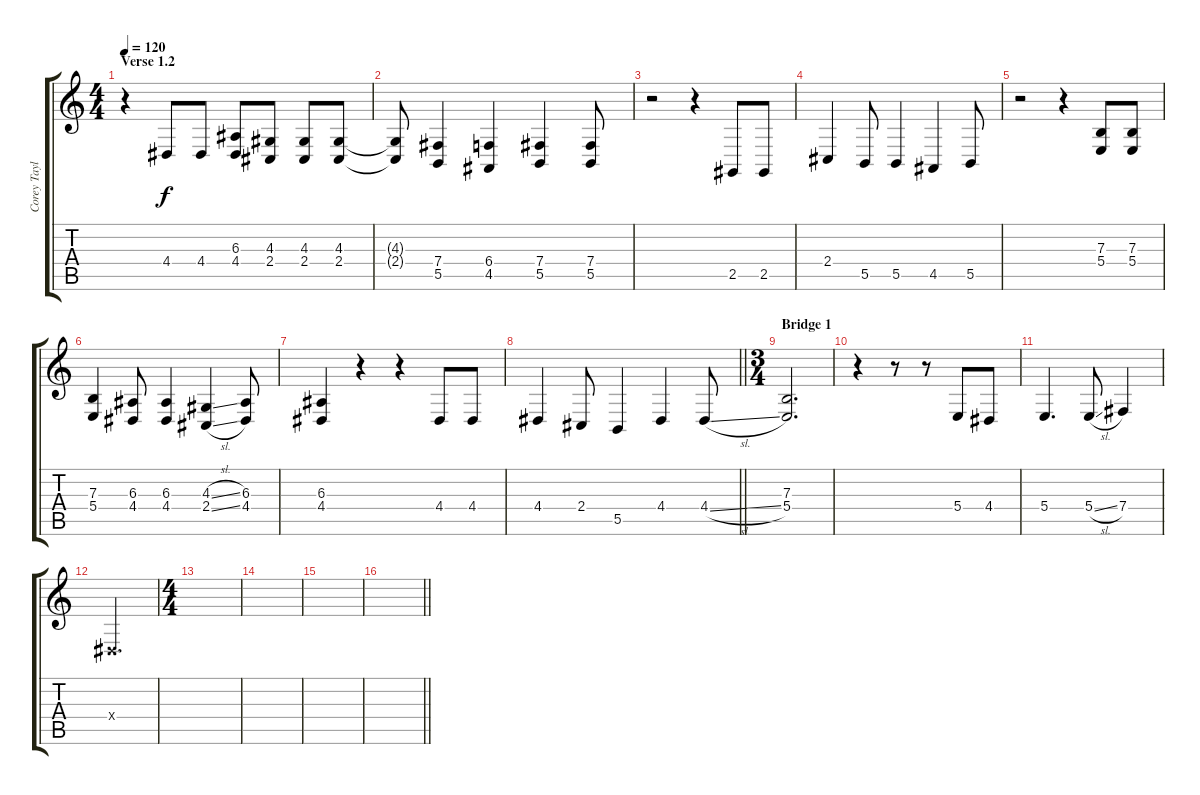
\track ("Corey Taylor" "Corey Tayl") {mute instrument lead2sawtooth}
\staff {score tabs}
\tuning (Db4 Ab3 E3 B2 Gb2 B1) {hide}
\ts (4 4)
\section ("" "Verse 1.2")
\tempo 120
\clef g2
\ks c
r.4{dy f} 4.4.8 4.4.8 (6.3 4.4).8 (4.3 2.4).8 (4.3 2.4).8 (4.3 2.4).8 |
(4.3{t} 2.4{t}).8 (7.4 5.5).4 (6.4 4.5).4 (7.4 5.5).4 (7.4 5.5).8 |
r.2 r.4 2.5.8 2.5.8 |
2.4.4 5.5.8 5.5.4 4.5.4 5.5.8 |
r.2 r.4 (7.3 5.4).8 (7.3 5.4).8 |
(7.3 5.4).4 (6.3 4.4).8 (6.3 4.4).4 (4.3{sl} 2.4{sl}).4 (6.3 4.4).8 |
(6.3 4.4).4 r.4 r.4 4.4.8 4.4.8 |
\barLineRight lightlight
4.4.4 2.4.8 5.5.4 4.4.4 4.4{sl}.8 |
\ts (3 4)
\section ("" "Bridge 1")
(7.3 5.4).2{d} |
r.4 r.8 r.8 5.4.8 4.4.8 |
5.4.4{d} 5.4{sl}.8 7.4.4 |
4.4{x}.2{d} |
\ts (4 4)
|
|
|
\barLineRight lightlight
